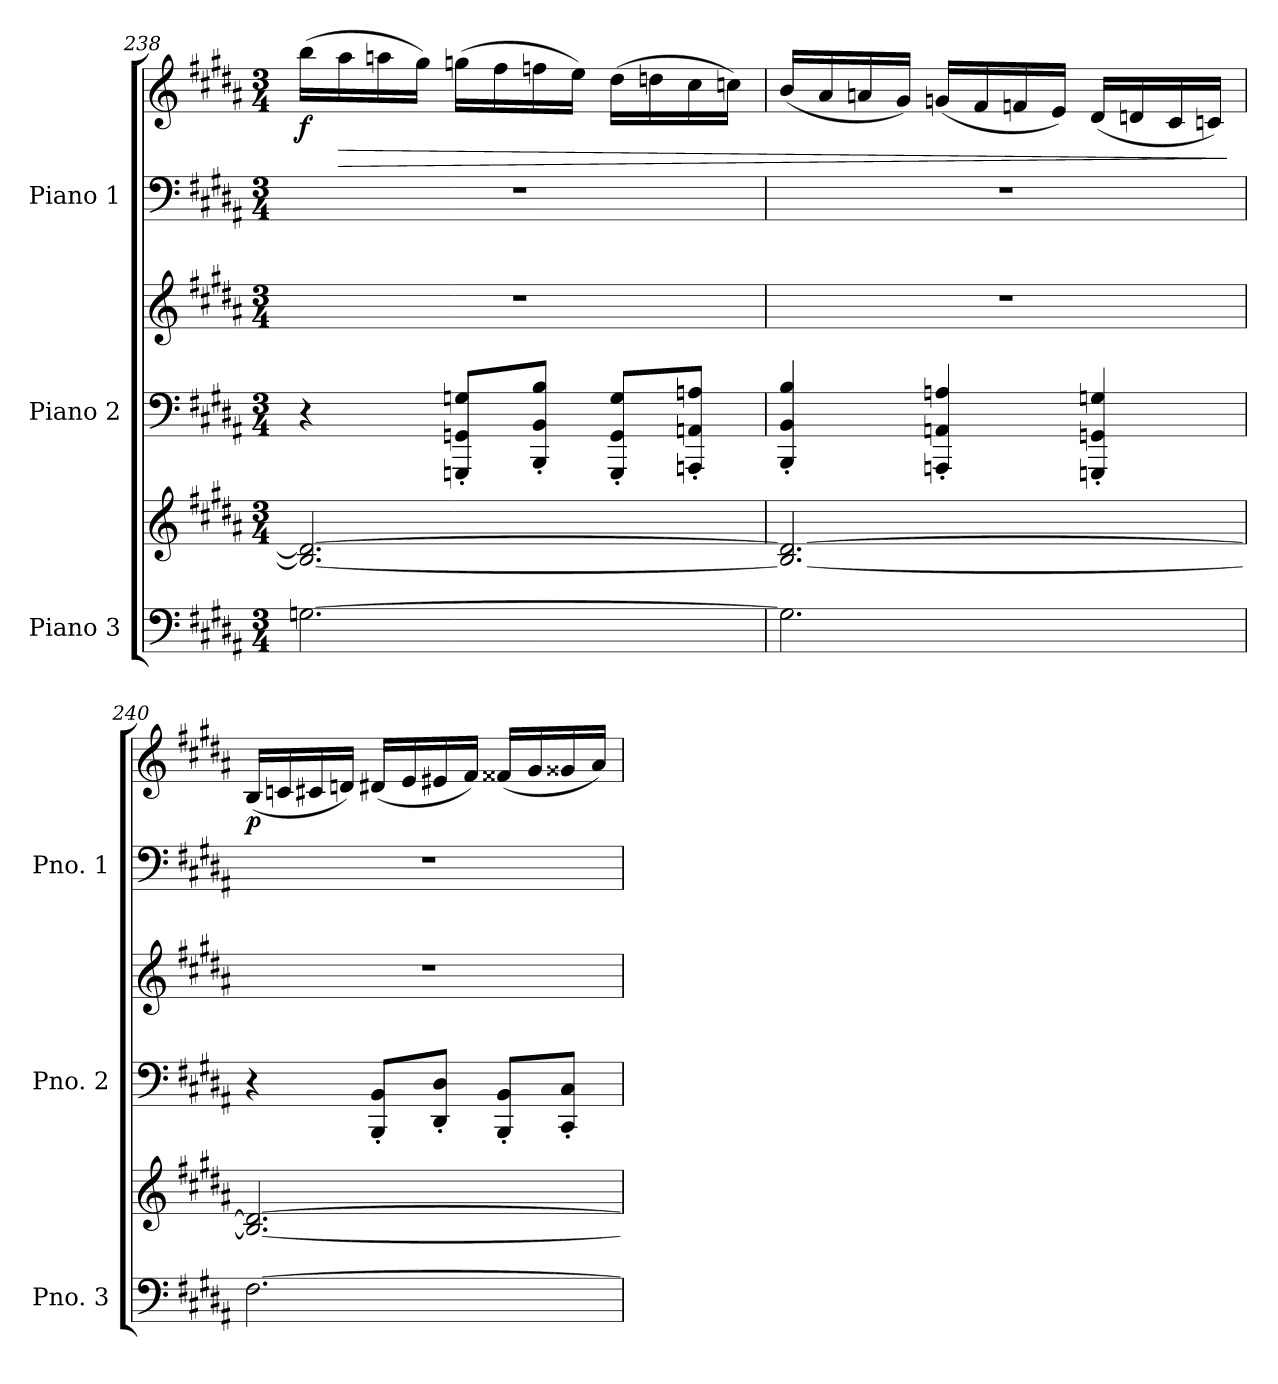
**kern	**kern	**kern	**kern	**kern	**kern	**dynam
*part3	*part3	*part2	*part2	*part1	*part1	*part1
*staff6	*staff5	*staff4	*staff3	*staff2	*staff1	*staff1/2
*I"Piano 3	*	*I"Piano 2	*	*I"Piano 1	*	*
*I'Pno. 3	*	*I'Pno. 2	*	*I'Pno. 1	*	*
!!LO:PB:g=z
*clefF4	*clefG2	*clefF4	*clefG2	*clefF4	*clefG2	*
*k[f#c#g#d#a#]	*k[f#c#g#d#a#]	*k[f#c#g#d#a#]	*k[f#c#g#d#a#]	*k[f#c#g#d#a#]	*k[f#c#g#d#a#]	*
*M3/4	*M3/4	*M3/4	*M3/4	*M3/4	*M3/4	*
=238	=238	=238	=238	=238	=238	=238
!	!	!	!	!	!	!LO:DY:b
[2.Gn\	2.B/_ 2.d#/_	4r	2.r	2.r	(>16bb\LL	f
!	!	!	!	!	!	!LO:HP:b
.	.	.	.	.	16aa#\	>
.	.	.	.	.	16aan\	.
.	.	.	.	.	16gg#\JJ)	.
.	.	8GGGn/' 8GGn/' 8Gn/'L	.	.	(>16ggn\LL	.
.	.	.	.	.	16ff#\	.
.	.	8BBB/' 8BB/' 8B/'J	.	.	16ffn\	.
.	.	.	.	.	16ee\JJ)	.
.	.	8GGG/' 8GG/' 8G/'L	.	.	(>16dd#\LL	.
.	.	.	.	.	16ddn\	.
.	.	8AAAn/' 8AAn/' 8An/'J	.	.	16cc#\	.
.	.	.	.	.	16ccn\JJ)	.
=239	=239	=239	=239	=239	=239	=239
2.G\]	2.B/_ 2.d#/_	4BBB/' 4BB/' 4B/'	2.r	2.r	(<16b/LL	.
.	.	.	.	.	16a#/	.
.	.	.	.	.	16an/	.
.	.	.	.	.	16g#/JJ)	.
.	.	4AAAn/' 4AAn/' 4An/'	.	.	(<16gn/LL	.
.	.	.	.	.	16f#/	.
.	.	.	.	.	16fn/	.
.	.	.	.	.	16e/JJ)	.
.	.	4GGGn/' 4GGn/' 4Gn/'	.	.	(<16d#/LL	.
.	.	.	.	.	16dn/	.
.	.	.	.	.	16c#/	.
.	.	.	.	.	16cn/JJ)	.
.	.	.	.	.	.	]
!!LO:LB:g=z
=240	=240	=240	=240	=240	=240	=240
!	!	!	!	!	!	!LO:DY:b
[2.F#\	2.B/_ 2.d#/_	4r	2.r	2.r	(<16B/LL	p
.	.	.	.	.	16cn/	.
.	.	.	.	.	16c#X/	.
.	.	.	.	.	16dn/JJ)	.
.	.	8BBB/' 8BB/'L	.	.	(<16d#X/LL	.
.	.	.	.	.	16e/	.
.	.	8DD#/' 8D#/'J	.	.	16e#X/	.
.	.	.	.	.	16f#/JJ)	.
.	.	8BBB/' 8BB/'L	.	.	(<16f##X/LL	.
.	.	.	.	.	16g#/	.
.	.	8CC#/' 8C#/'J	.	.	16g##X/	.
.	.	.	.	.	16a#/JJ)	.
=	=	=	=	=	=	=
*-	*-	*-	*-	*-	*-	*-
